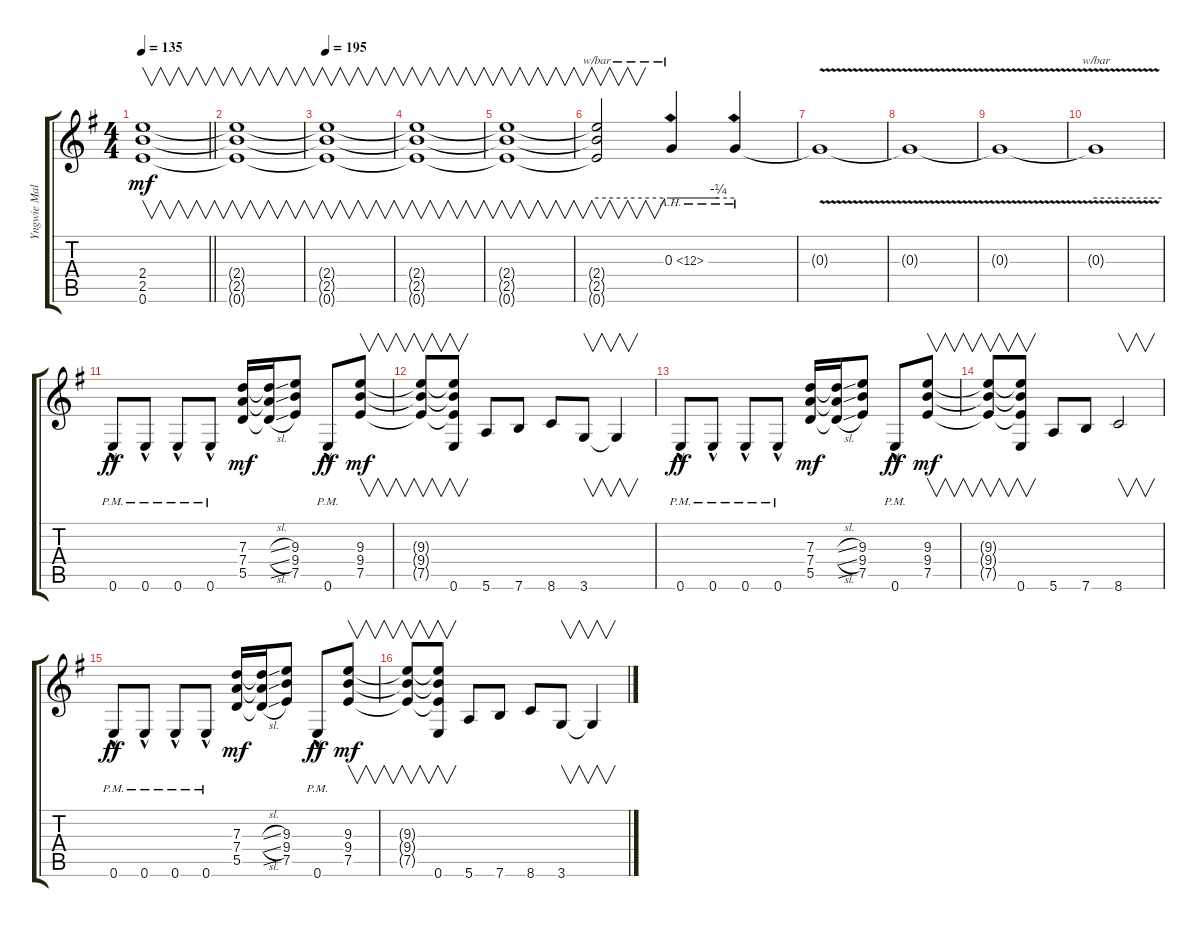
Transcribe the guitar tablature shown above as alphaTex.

\track ("Yngwie Malmsteen & Ron Keel (From m.107)" "Yngwie Mal") {instrument overdrivenguitar}
\staff {score tabs}
\tuning (E4 B3 G3 D3 A2 E2) {hide}
\ts (4 4)
\tempo 135
\clef g2
\barLineRight lightlight
\ks g
(2.4{t} 2.5{t} 0.6{t}).1{v ot 8vb dy mf} |
(2.4{t} 2.5{t} 0.6{t}).1{v ot 8vb} |
\tempo 195
(2.4{t} 2.5{t} 0.6{t}).1{v ot 8vb} |
(2.4{t} 2.5{t} 0.6{t}).1{v ot 8vb} |
(2.4{t} 2.5{t} 0.6{t}).1{v ot 8vb} |
(2.4{t} 2.5{t} 0.6{t}).2{v tbe (hold default 0 0 60 0) ot 8vb} 0.3{ah 12}.4{tbe (custom default 0 0 45 -1 60 -1)} 0.3{ah 12 t}.4 |
0.3{v t}.1 |
0.3{v t}.1 |
0.3{v t}.1 |
0.3{v t}.1{tbe (hold default 0 0 60 0)} |
0.6{hac pm}.8{dy ff} 0.6{hac pm}.8 0.6{hac pm}.8 0.6{hac pm}.8 (7.3 7.4 5.5).16{dy mf} (7.3{sl t} 7.4{sl t} 5.5{sl t}).16 (9.3 9.4 7.5).8 0.6{hac pm}.8{dy ff} (9.3 9.4 7.5).8{v dy mf} |
(9.3{t} 9.4{t} 7.5{t}).8{v} (9.3{t} 9.4{t} 7.5{t} 0.6).8{v} 5.6.8 7.6.8 8.6.8 3.6.8{v} 3.6{t}.4{v} |
0.6{hac pm}.8{dy ff} 0.6{hac pm}.8 0.6{hac pm}.8 0.6{hac pm}.8 (7.3 7.4 5.5).16{dy mf} (7.3{sl t} 7.4{sl t} 5.5{sl t}).16 (9.3 9.4 7.5).8 0.6{hac pm}.8{dy ff} (9.3 9.4 7.5).8{v dy mf} |
(9.3{t} 9.4{t} 7.5{t}).8{v} (9.3{t} 9.4{t} 7.5{t} 0.6).8{v} 5.6.8 7.6.8 8.6.2{v} |
0.6{hac pm}.8{dy ff} 0.6{hac pm}.8 0.6{hac pm}.8 0.6{hac pm}.8 (7.3 7.4 5.5).16{dy mf} (7.3{sl t} 7.4{sl t} 5.5{sl t}).16 (9.3 9.4 7.5).8 0.6{hac pm}.8{dy ff} (9.3 9.4 7.5).8{v dy mf} |
(9.3{t} 9.4{t} 7.5{t}).8{v} (9.3{t} 9.4{t} 7.5{t} 0.6).8{v} 5.6.8 7.6.8 8.6.8 3.6.8{v} 3.6{t}.4{v}
